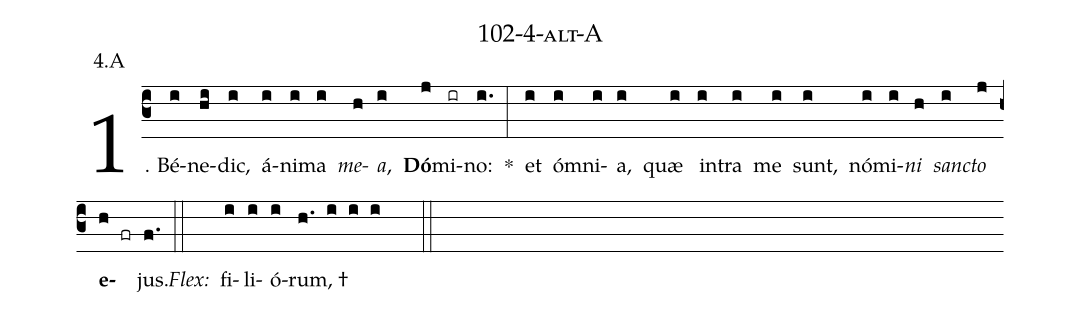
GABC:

name: 102-4-alt-A;
annotation: 4.A;
%%
(c3)1. Bé(i)ne(hi)dic,(i) á(i)ni(i)ma(i) <i>me</i>(h)<i>a</i>,(i) <b>Dó</b>(j)mi(ir)no:(i.) *(:) et(i) óm(i)ni(i)a,(i) quæ(i) in(i)tra(i) me(i) sunt,(i) nó(i)mi(i)<i>ni</i>(h) <i>sanc</i>(i)<i>to</i>(j) <b>e</b>(h fr)jus.(f.) (::)
<i>Flex:</i>()  fi(i)li(i)ó(i)rum, †(h. i i i  ::)
